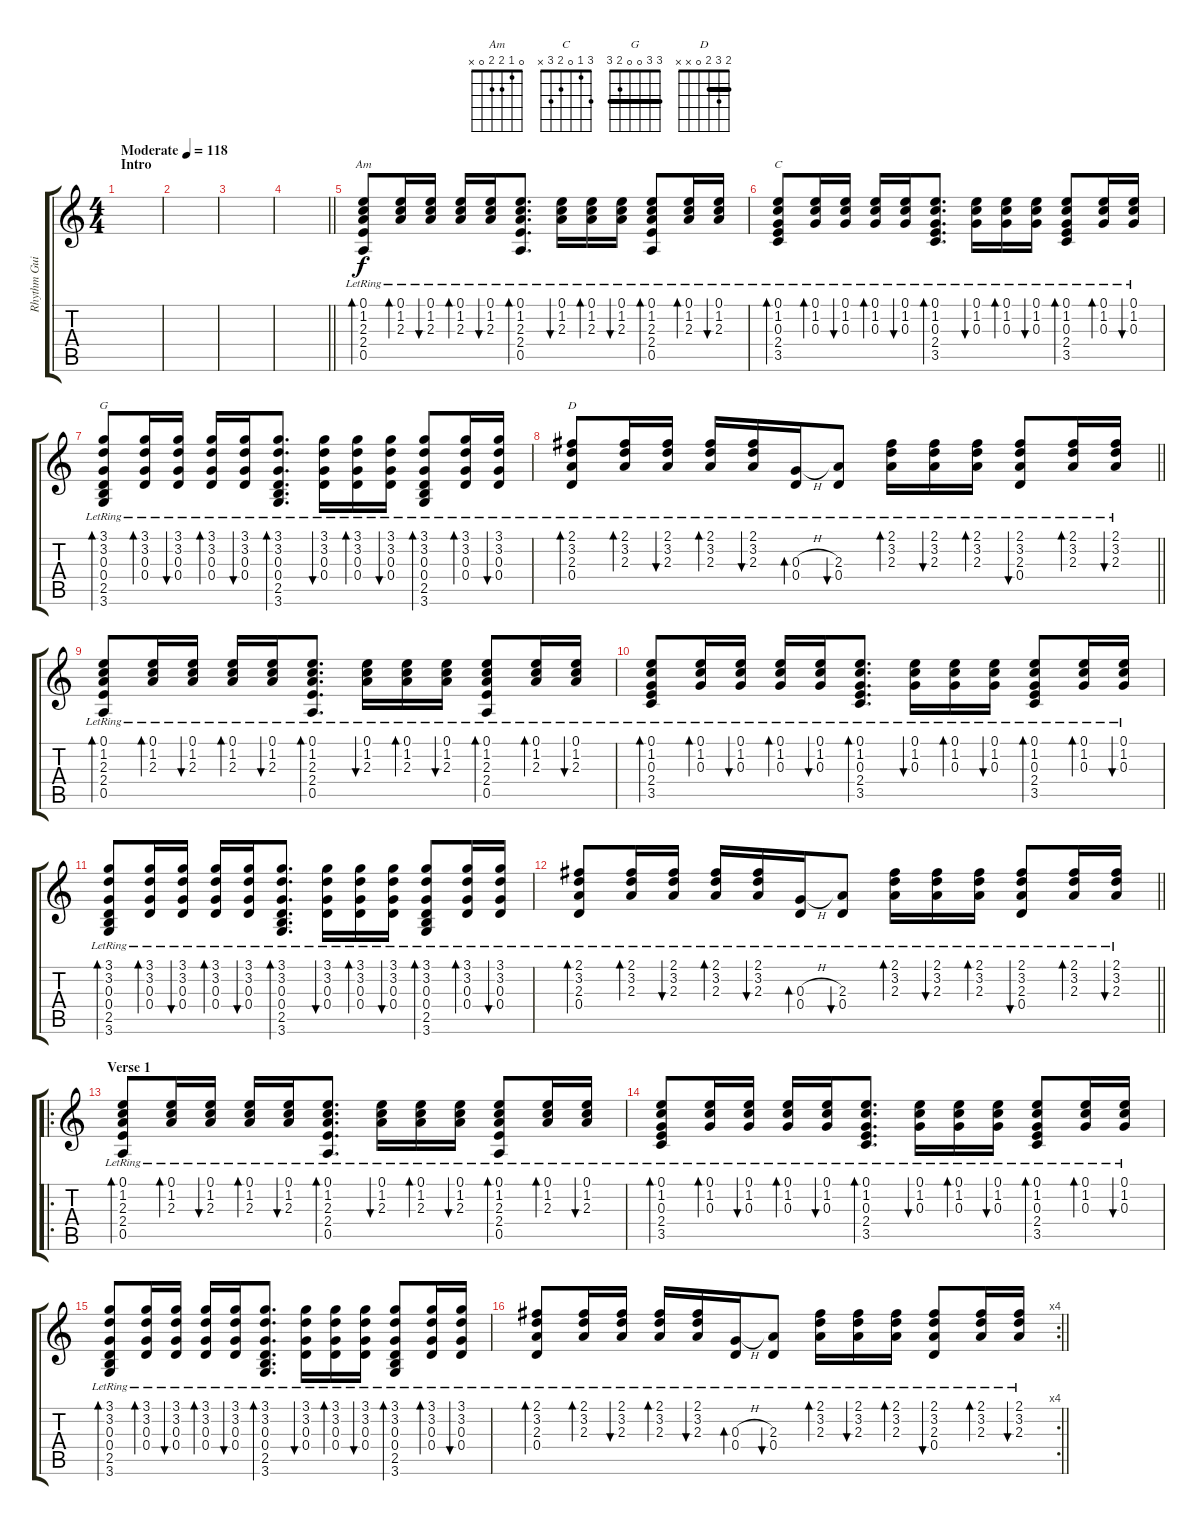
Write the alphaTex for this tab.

\track ("Rhythm Guitar" "Rhythm Gui") {instrument acousticguitarsteel}
\staff {score tabs}
\tuning (E4 B3 G3 D3 A2 E2) {hide}
\chord ("Am" 0 1 2 2 0 x)
\chord ("C" 3 1 0 2 3 x)
\chord ("G" 3 3 0 0 2 3) {barre 3}
\chord ("D" 2 3 2 0 x x) {barre 2}
\ts (4 4)
\section ("" "Intro")
\tempo (118 "Moderate")
\clef g2
\ks c
|
|
|
\barLineRight lightlight
|
(0.1{lr} 1.2{lr} 2.3{lr} 2.4{lr} 0.5{lr}).8{bd 60 ch "Am"} (0.1{lr} 1.2{lr} 2.3{lr}).16{bd 60} (0.1{lr} 1.2{lr} 2.3{lr}).16{bu 60} (0.1{lr} 1.2{lr} 2.3{lr}).16{bd 60} (0.1{lr} 1.2{lr} 2.3{lr}).16{bu 60} (0.1{lr} 1.2{lr} 2.3{lr} 2.4{lr} 0.5{lr}).8{d bd 60} (0.1{lr} 1.2{lr} 2.3{lr}).16{bu 60} (0.1{lr} 1.2{lr} 2.3{lr}).16{bd 60} (0.1{lr} 1.2{lr} 2.3{lr}).16{bu 60} (0.1{lr} 1.2{lr} 2.3{lr} 2.4 0.5).8{bd 60} (0.1{lr} 1.2{lr} 2.3{lr}).16{bd 60} (0.1{lr} 1.2{lr} 2.3{lr}).16{bu 60} |
(0.1{lr} 1.2{lr} 0.3{lr} 2.4{lr} 3.5{lr}).8{bd 60 ch "C"} (0.1{lr} 1.2{lr} 0.3{lr}).16{bd 60} (0.1{lr} 1.2{lr} 0.3{lr}).16{bu 60} (0.1{lr} 1.2{lr} 0.3{lr}).16{bd 60} (0.1{lr} 1.2{lr} 0.3{lr}).16{bu 60} (0.1{lr} 1.2{lr} 0.3{lr} 2.4{lr} 3.5{lr}).8{d bd 60} (0.1{lr} 1.2{lr} 0.3{lr}).16{bu 60} (0.1{lr} 1.2{lr} 0.3{lr}).16{bd 60} (0.1{lr} 1.2{lr} 0.3{lr}).16{bu 60} (0.1{lr} 1.2{lr} 0.3{lr} 2.4{lr} 3.5).8{bd 60} (0.1{lr} 1.2{lr} 0.3{lr}).16{bd 60} (0.1{lr} 1.2{lr} 0.3{lr}).16{bu 60} |
(3.1{lr} 3.2{lr} 0.3{lr} 0.4{lr} 2.5{lr} 3.6{lr}).8{bd 60 ch "G"} (3.1{lr} 3.2{lr} 0.3{lr} 0.4{lr}).16{bd 60} (3.1{lr} 3.2{lr} 0.3{lr} 0.4{lr}).16{bu 60} (3.1{lr} 3.2{lr} 0.3{lr} 0.4{lr}).16{bd 60} (3.1{lr} 3.2{lr} 0.3{lr} 0.4{lr}).16{bu 60} (3.1{lr} 3.2{lr} 0.3{lr} 0.4{lr} 2.5{lr} 3.6{lr}).8{d bd 60} (3.1{lr} 3.2{lr} 0.3{lr} 0.4{lr}).16{bu 60} (3.1{lr} 3.2{lr} 0.3{lr} 0.4{lr}).16{bd 60} (3.1{lr} 3.2{lr} 0.3{lr} 0.4{lr}).16{bu 60} (3.1{lr} 3.2{lr} 0.3{lr} 0.4{lr} 2.5{lr} 3.6{lr}).8{bd 60} (3.1{lr} 3.2{lr} 0.3{lr} 0.4{lr}).16{bd 60} (3.1{lr} 3.2{lr} 0.3{lr} 0.4{lr}).16{bu 60} |
\barLineRight lightlight
(2.1{lr} 3.2{lr} 2.3{lr} 0.4{lr}).8{bd 60 ch "D"} (2.1{lr} 3.2{lr} 2.3{lr}).16{bd 60} (2.1{lr} 3.2{lr} 2.3{lr}).16{bu 60} (2.1{lr} 3.2{lr} 2.3{lr}).16{bd 60} (2.1{lr} 3.2{lr} 2.3{lr}).16{bu 60} (0.3{h lr} 0.4{lr}).16{bd 60} (2.3{lr} 0.4{lr}).8{bu 60} (2.1{lr} 3.2{lr} 2.3{lr}).16{bd 60} (2.1{lr} 3.2{lr} 2.3{lr}).16{bu 60} (2.1{lr} 3.2{lr} 2.3{lr}).16{bd 60} (2.1{lr} 3.2{lr} 2.3{lr} 0.4{lr}).8{bu 60} (2.1{lr} 3.2{lr} 2.3{lr}).16{bd 60} (2.1{lr} 3.2{lr} 2.3{lr}).16{bu 60} |
(0.1{lr} 1.2{lr} 2.3{lr} 2.4{lr} 0.5{lr}).8{bd 60} (0.1{lr} 1.2{lr} 2.3{lr}).16{bd 60} (0.1{lr} 1.2{lr} 2.3{lr}).16{bu 60} (0.1{lr} 1.2{lr} 2.3{lr}).16{bd 60} (0.1{lr} 1.2{lr} 2.3{lr}).16{bu 60} (0.1{lr} 1.2{lr} 2.3{lr} 2.4{lr} 0.5{lr}).8{d bd 60} (0.1{lr} 1.2{lr} 2.3{lr}).16{bu 60} (0.1{lr} 1.2{lr} 2.3{lr}).16{bd 60} (0.1{lr} 1.2{lr} 2.3{lr}).16{bu 60} (0.1{lr} 1.2{lr} 2.3{lr} 2.4 0.5).8{bd 60} (0.1{lr} 1.2{lr} 2.3{lr}).16{bd 60} (0.1{lr} 1.2{lr} 2.3{lr}).16{bu 60} |
(0.1{lr} 1.2{lr} 0.3{lr} 2.4{lr} 3.5{lr}).8{bd 60} (0.1{lr} 1.2{lr} 0.3{lr}).16{bd 60} (0.1{lr} 1.2{lr} 0.3{lr}).16{bu 60} (0.1{lr} 1.2{lr} 0.3{lr}).16{bd 60} (0.1{lr} 1.2{lr} 0.3{lr}).16{bu 60} (0.1{lr} 1.2{lr} 0.3{lr} 2.4{lr} 3.5{lr}).8{d bd 60} (0.1{lr} 1.2{lr} 0.3{lr}).16{bu 60} (0.1{lr} 1.2{lr} 0.3{lr}).16{bd 60} (0.1{lr} 1.2{lr} 0.3{lr}).16{bu 60} (0.1{lr} 1.2{lr} 0.3{lr} 2.4{lr} 3.5).8{bd 60} (0.1{lr} 1.2{lr} 0.3{lr}).16{bd 60} (0.1{lr} 1.2{lr} 0.3{lr}).16{bu 60} |
(3.1{lr} 3.2{lr} 0.3{lr} 0.4{lr} 2.5{lr} 3.6{lr}).8{bd 60} (3.1{lr} 3.2{lr} 0.3{lr} 0.4{lr}).16{bd 60} (3.1{lr} 3.2{lr} 0.3{lr} 0.4{lr}).16{bu 60} (3.1{lr} 3.2{lr} 0.3{lr} 0.4{lr}).16{bd 60} (3.1{lr} 3.2{lr} 0.3{lr} 0.4{lr}).16{bu 60} (3.1{lr} 3.2{lr} 0.3{lr} 0.4{lr} 2.5{lr} 3.6{lr}).8{d bd 60} (3.1{lr} 3.2{lr} 0.3{lr} 0.4{lr}).16{bu 60} (3.1{lr} 3.2{lr} 0.3{lr} 0.4{lr}).16{bd 60} (3.1{lr} 3.2{lr} 0.3{lr} 0.4{lr}).16{bu 60} (3.1{lr} 3.2{lr} 0.3{lr} 0.4{lr} 2.5{lr} 3.6{lr}).8{bd 60} (3.1{lr} 3.2{lr} 0.3{lr} 0.4{lr}).16{bd 60} (3.1{lr} 3.2{lr} 0.3{lr} 0.4{lr}).16{bu 60} |
\barLineRight lightlight
(2.1{lr} 3.2{lr} 2.3{lr} 0.4{lr}).8{bd 60} (2.1{lr} 3.2{lr} 2.3{lr}).16{bd 60} (2.1{lr} 3.2{lr} 2.3{lr}).16{bu 60} (2.1{lr} 3.2{lr} 2.3{lr}).16{bd 60} (2.1{lr} 3.2{lr} 2.3{lr}).16{bu 60} (0.3{h lr} 0.4{lr}).16{bd 60} (2.3{lr} 0.4{lr}).8{bu 60} (2.1{lr} 3.2{lr} 2.3{lr}).16{bd 60} (2.1{lr} 3.2{lr} 2.3{lr}).16{bu 60} (2.1{lr} 3.2{lr} 2.3{lr}).16{bd 60} (2.1{lr} 3.2{lr} 2.3{lr} 0.4{lr}).8{bu 60} (2.1{lr} 3.2{lr} 2.3{lr}).16{bd 60} (2.1{lr} 3.2{lr} 2.3{lr}).16{bu 60} |
\ro
\section ("" "Verse 1")
(0.1{lr} 1.2{lr} 2.3{lr} 2.4{lr} 0.5{lr}).8{bd 60} (0.1{lr} 1.2{lr} 2.3{lr}).16{bd 60} (0.1{lr} 1.2{lr} 2.3{lr}).16{bu 60} (0.1{lr} 1.2{lr} 2.3{lr}).16{bd 60} (0.1{lr} 1.2{lr} 2.3{lr}).16{bu 60} (0.1{lr} 1.2{lr} 2.3{lr} 2.4{lr} 0.5{lr}).8{d bd 60} (0.1{lr} 1.2{lr} 2.3{lr}).16{bu 60} (0.1{lr} 1.2{lr} 2.3{lr}).16{bd 60} (0.1{lr} 1.2{lr} 2.3{lr}).16{bu 60} (0.1{lr} 1.2{lr} 2.3{lr} 2.4 0.5).8{bd 60} (0.1{lr} 1.2{lr} 2.3{lr}).16{bd 60} (0.1{lr} 1.2{lr} 2.3{lr}).16{bu 60} |
(0.1{lr} 1.2{lr} 0.3{lr} 2.4{lr} 3.5{lr}).8{bd 60} (0.1{lr} 1.2{lr} 0.3{lr}).16{bd 60} (0.1{lr} 1.2{lr} 0.3{lr}).16{bu 60} (0.1{lr} 1.2{lr} 0.3{lr}).16{bd 60} (0.1{lr} 1.2{lr} 0.3{lr}).16{bu 60} (0.1{lr} 1.2{lr} 0.3{lr} 2.4{lr} 3.5{lr}).8{d bd 60} (0.1{lr} 1.2{lr} 0.3{lr}).16{bu 60} (0.1{lr} 1.2{lr} 0.3{lr}).16{bd 60} (0.1{lr} 1.2{lr} 0.3{lr}).16{bu 60} (0.1{lr} 1.2{lr} 0.3{lr} 2.4{lr} 3.5).8{bd 60} (0.1{lr} 1.2{lr} 0.3{lr}).16{bd 60} (0.1{lr} 1.2{lr} 0.3{lr}).16{bu 60} |
(3.1{lr} 3.2{lr} 0.3{lr} 0.4{lr} 2.5{lr} 3.6{lr}).8{bd 60} (3.1{lr} 3.2{lr} 0.3{lr} 0.4{lr}).16{bd 60} (3.1{lr} 3.2{lr} 0.3{lr} 0.4{lr}).16{bu 60} (3.1{lr} 3.2{lr} 0.3{lr} 0.4{lr}).16{bd 60} (3.1{lr} 3.2{lr} 0.3{lr} 0.4{lr}).16{bu 60} (3.1{lr} 3.2{lr} 0.3{lr} 0.4{lr} 2.5{lr} 3.6{lr}).8{d bd 60} (3.1{lr} 3.2{lr} 0.3{lr} 0.4{lr}).16{bu 60} (3.1{lr} 3.2{lr} 0.3{lr} 0.4{lr}).16{bd 60} (3.1{lr} 3.2{lr} 0.3{lr} 0.4{lr}).16{bu 60} (3.1{lr} 3.2{lr} 0.3{lr} 0.4{lr} 2.5{lr} 3.6{lr}).8{bd 60} (3.1{lr} 3.2{lr} 0.3{lr} 0.4{lr}).16{bd 60} (3.1{lr} 3.2{lr} 0.3{lr} 0.4{lr}).16{bu 60} |
\rc 4
\barLineRight lightlight
(2.1{lr} 3.2{lr} 2.3{lr} 0.4{lr}).8{bd 60} (2.1{lr} 3.2{lr} 2.3{lr}).16{bd 60} (2.1{lr} 3.2{lr} 2.3{lr}).16{bu 60} (2.1{lr} 3.2{lr} 2.3{lr}).16{bd 60} (2.1{lr} 3.2{lr} 2.3{lr}).16{bu 60} (0.3{h lr} 0.4{lr}).16{bd 60} (2.3{lr} 0.4{lr}).8{bu 60} (2.1{lr} 3.2{lr} 2.3{lr}).16{bd 60} (2.1{lr} 3.2{lr} 2.3{lr}).16{bu 60} (2.1{lr} 3.2{lr} 2.3{lr}).16{bd 60} (2.1{lr} 3.2{lr} 2.3{lr} 0.4{lr}).8{bu 60} (2.1{lr} 3.2{lr} 2.3{lr}).16{bd 60} (2.1{lr} 3.2{lr} 2.3{lr}).16{bu 60}
